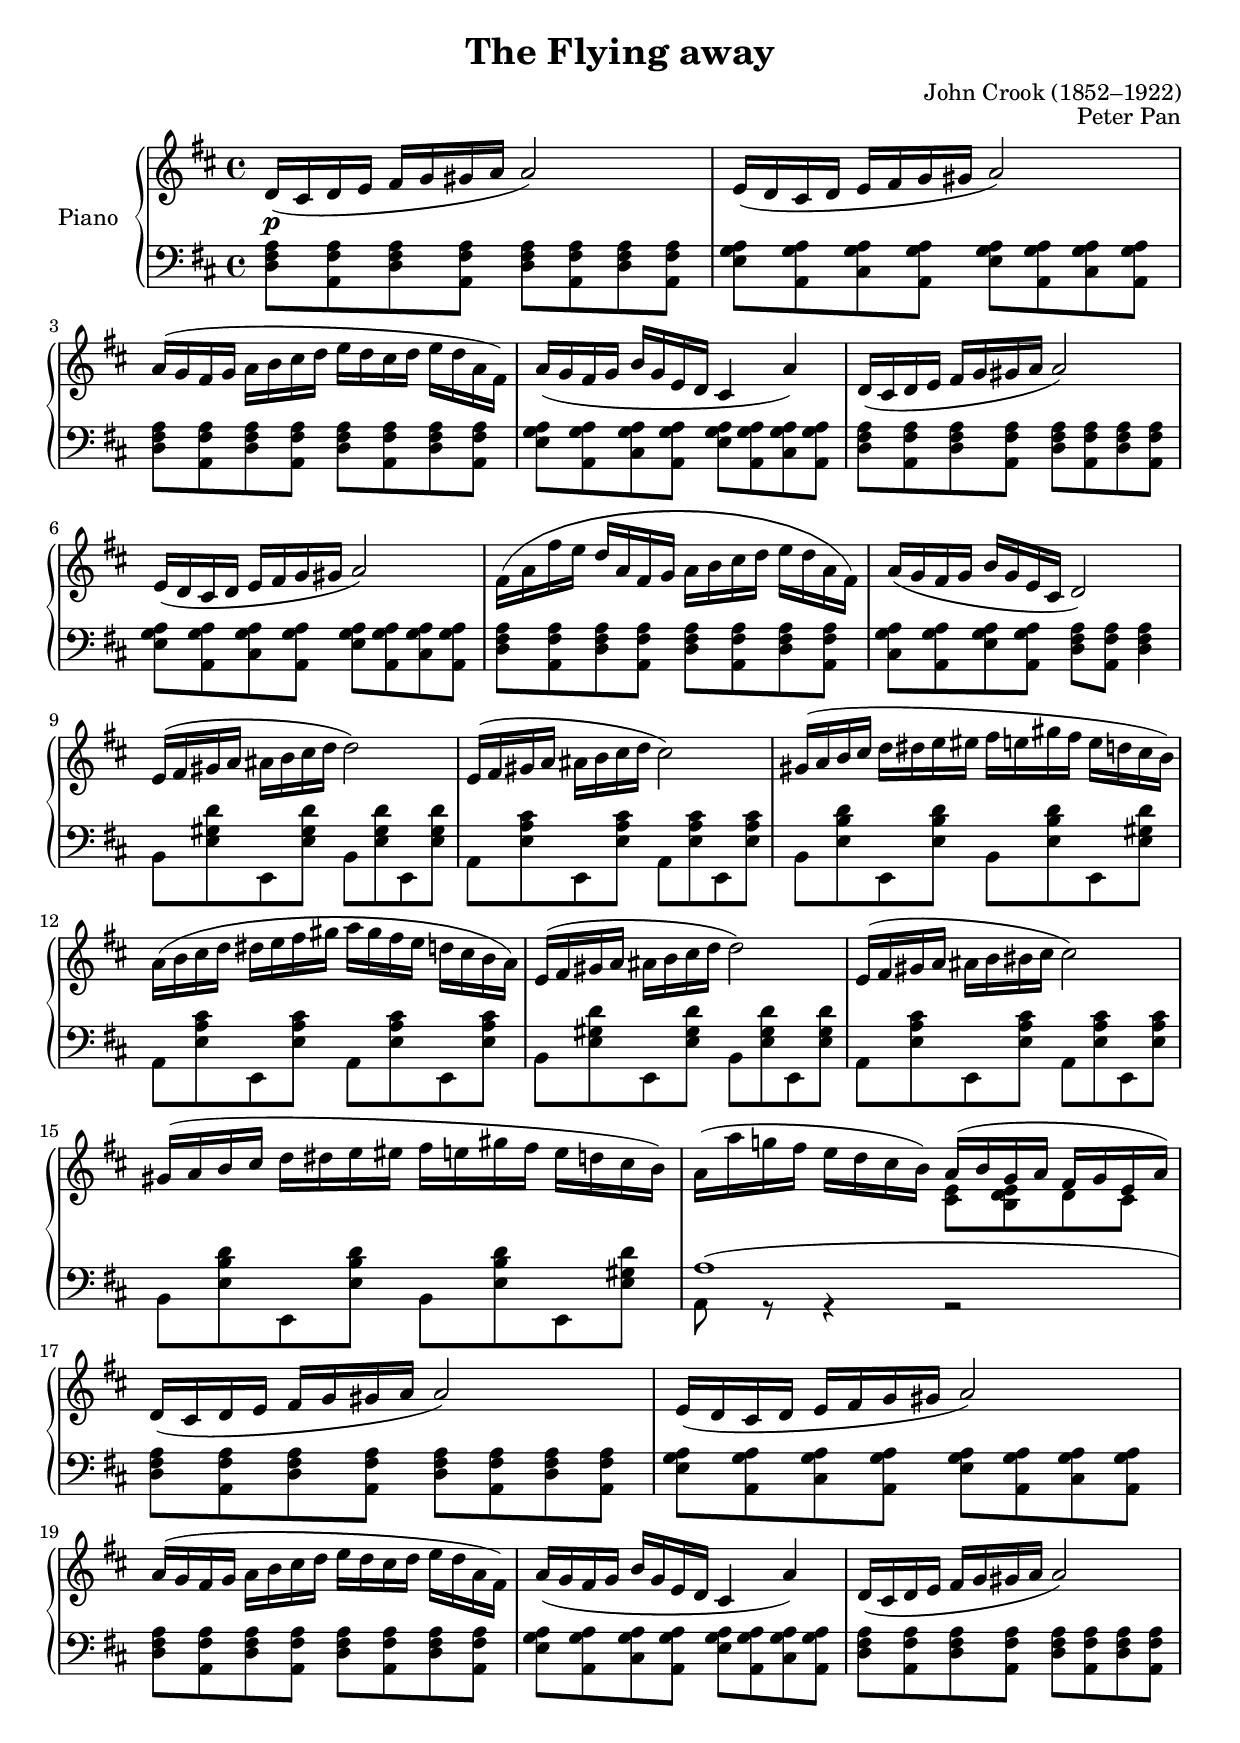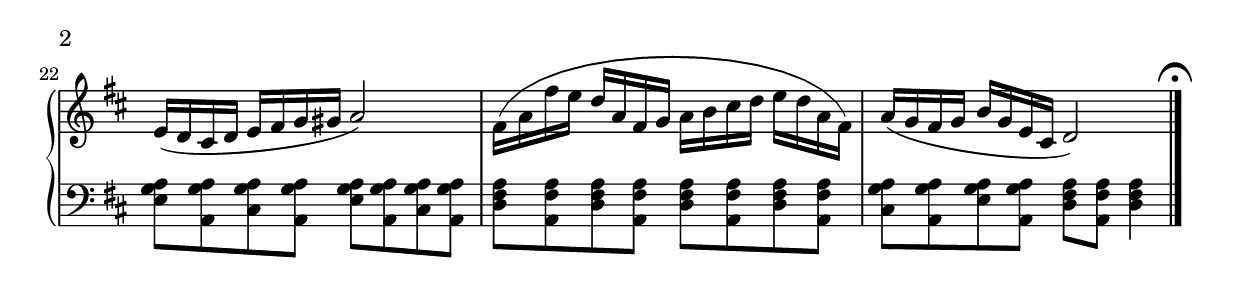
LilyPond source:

\version "2.19.49"
\language "english"
\include "Peter_Pan.ily"

\header {
  title = "The Flying away"
% style = "Incidental"
}

global = {
  \key d \major
  \time 4/4
}

dynamics = {
	s16\p	s16*15	|
	s1*23

  \bar "|."
  \mark \markup { \musicglyph #"scripts.ufermata" }
}

upper = \relative c' {
  \clef treble
  \global

	d16(	cs	d	e	fs	g	gs	a	%\
	a2)								|
	e16(	d	cs	d	e	fs	g	gs	%\
	a2)								|
	a16(	g	fs	g	a	b	cs	d	%\
	e	d	cs	d	e	d	a	fs)	|
	a16(	g	fs	g	b	g	e	d	%\
	cs4				a')				|

	d,16(	cs	d	e	fs	g	gs	a	%\
	a2)								|
	e16(	d	cs	d	e	fs	g	gs	%\
	a2)								|
	fs16(	a	fs'	e	d	a	fs	g	%\
	a	b	cs	d	e	d	a	fs)	|
	a16(	g	fs	g	b	g	e	cs	%\
	d2)								|

	e16(	fs	gs	a	as	b	cs	d	%\
	d2)								|
	e,16(	fs	gs	a	as	b	cs	d	%\
	cs2)								|
	gs16(	a	b	cs	d	ds	e	es	%\
	fs	e	gs	fs	e	d	cs	b)	|
	a16(	b	cs	d	ds	e	fs	gs	%\
	a	gs	fs	e	d	cs	b	a)	|

	e16(	fs	gs	a	as	b	cs	d	%\
	d2)								|
	e,16(	fs	gs	a	as	b	bs	cs	%\
	cs2)								|
	gs16(	a	b	cs	d	ds	e	es	%\
	fs	e	gs	fs	e	d	cs	b)	|

	a16(	a'	g!	fs	e	d	cs	b)	%\
  <<
    {
	a16(	b	g	a	fs	g	e	a)	|%=
    }
    \\
    {
	<cs, e>8	<b d e>		d		cs		|%=
    }
  >>									|

	d16(	cs	d	e	fs	g	gs	a	%\
	a2)								|
	e16(	d	cs	d	e	fs	g	gs	%\
	a2)								|
	a16(	g	fs	g	a	b	cs	d	%\
	e	d	cs	d	e	d	a	fs)	|
	a16(	g	fs	g	b	g	e	d	%\
	cs4				a')				|

	d,16(	cs	d	e	fs	g	gs	a	%\
	a2)								|
	e16(	d	cs	d	e	fs	g	gs	%\
	a2)								|
	fs16(	a	fs'	e	d	a	fs	g	%\
	a	b	cs	d	e	d	a	fs)	|
	a16(	g	fs	g	b	g	e	cs	%\
	d2)								|
}

lower = \relative c {
  \clef bass
  \global

  \repeat unfold 3 {
	\repeat unfold 4 { <d fs a>8	<a fs' a> }			|%=
	\repeat unfold 2 { <e' g a> <a, g'a> <cs g' a> <a g' a> }	|%=
  }									||||||
	\repeat unfold 4 { <d fs a>	<a fs' a> }			|
	<cs g' a>	<a g' a>	<e' g a>	<a, g' a>	%\
	<d fs a>	<a fs' a>	<d fs a>4			|

	\repeat unfold 2 { b8	<e gs d'>	e,	q }		|
	\repeat unfold 2 { a8	<e' a cs>	e,	q }		|
	b'8		<e b' d>	e,		q		%\
	b'		<e b' d>	e,		<e' gs d'>	|
	\repeat unfold 2 { a,8	<e' a cs>	e,	q }		|

	\repeat unfold 2 { b'8	<e gs d'>	e,	q }		|
	\repeat unfold 2 { a8	<e' a cs>	e,	q }		|
	b'8		<e b' d>	e,		q		%\
	b'		<e b' d>	e,		<e' gs d'>	|
  <<
    {
      % This should perhaps be the following
      % (using ‹http://lsr.di.unimi.it/LSR/Snippet?id=715›)
      % 	\extendLV #40
      % 	a1\laissezVibrer
      % but that would clash with the beams in the treble staff.
      #(define afterGraceFraction (cons 1 1))
	\afterGrace a1( {s32)}						|%=
    }
    \\
    {
	a,8	r8	r4		r2				|%=
    }
  >>									|

  \repeat unfold 3 {
	\repeat unfold 4 { <d fs a>8	<a fs' a> }			|%=
	\repeat unfold 2 { <e' g a> <a, g'a> <cs g' a> <a g' a> }	|%=
  }									||||||
	\repeat unfold 4 { <d fs a>8	<a fs' a> }			|
	<cs g' a>	<a g' a>	<e' g a>	<a, g' a>	%\
	<d fs a>	<a fs' a>	<d fs a>4			|
}

\score {
  \new PianoStaff
    \with {
      instrumentName = #"Piano"
    }
  <<
    \new Staff = "upper" \upper
    \new Dynamics = "dynamics" \dynamics
    \new Staff = "lower" \lower
  >>
  \layout {
    \context {
      \PianoStaff
      \accepts Dynamics
    }
  }
}

\score {
  \new PianoStaff
    \with {
      midiInstrument = #"acoustic grand"
    }
  <<
    \new Staff = "upper" <<
      \upper
      \dynamics
    >>
    \new Staff = "lower" <<
      \lower
      \dynamics
    >>
  >>
  \midi {
    \context {
      \PianoStaff
      \accepts Dynamics
    }
  }
}
